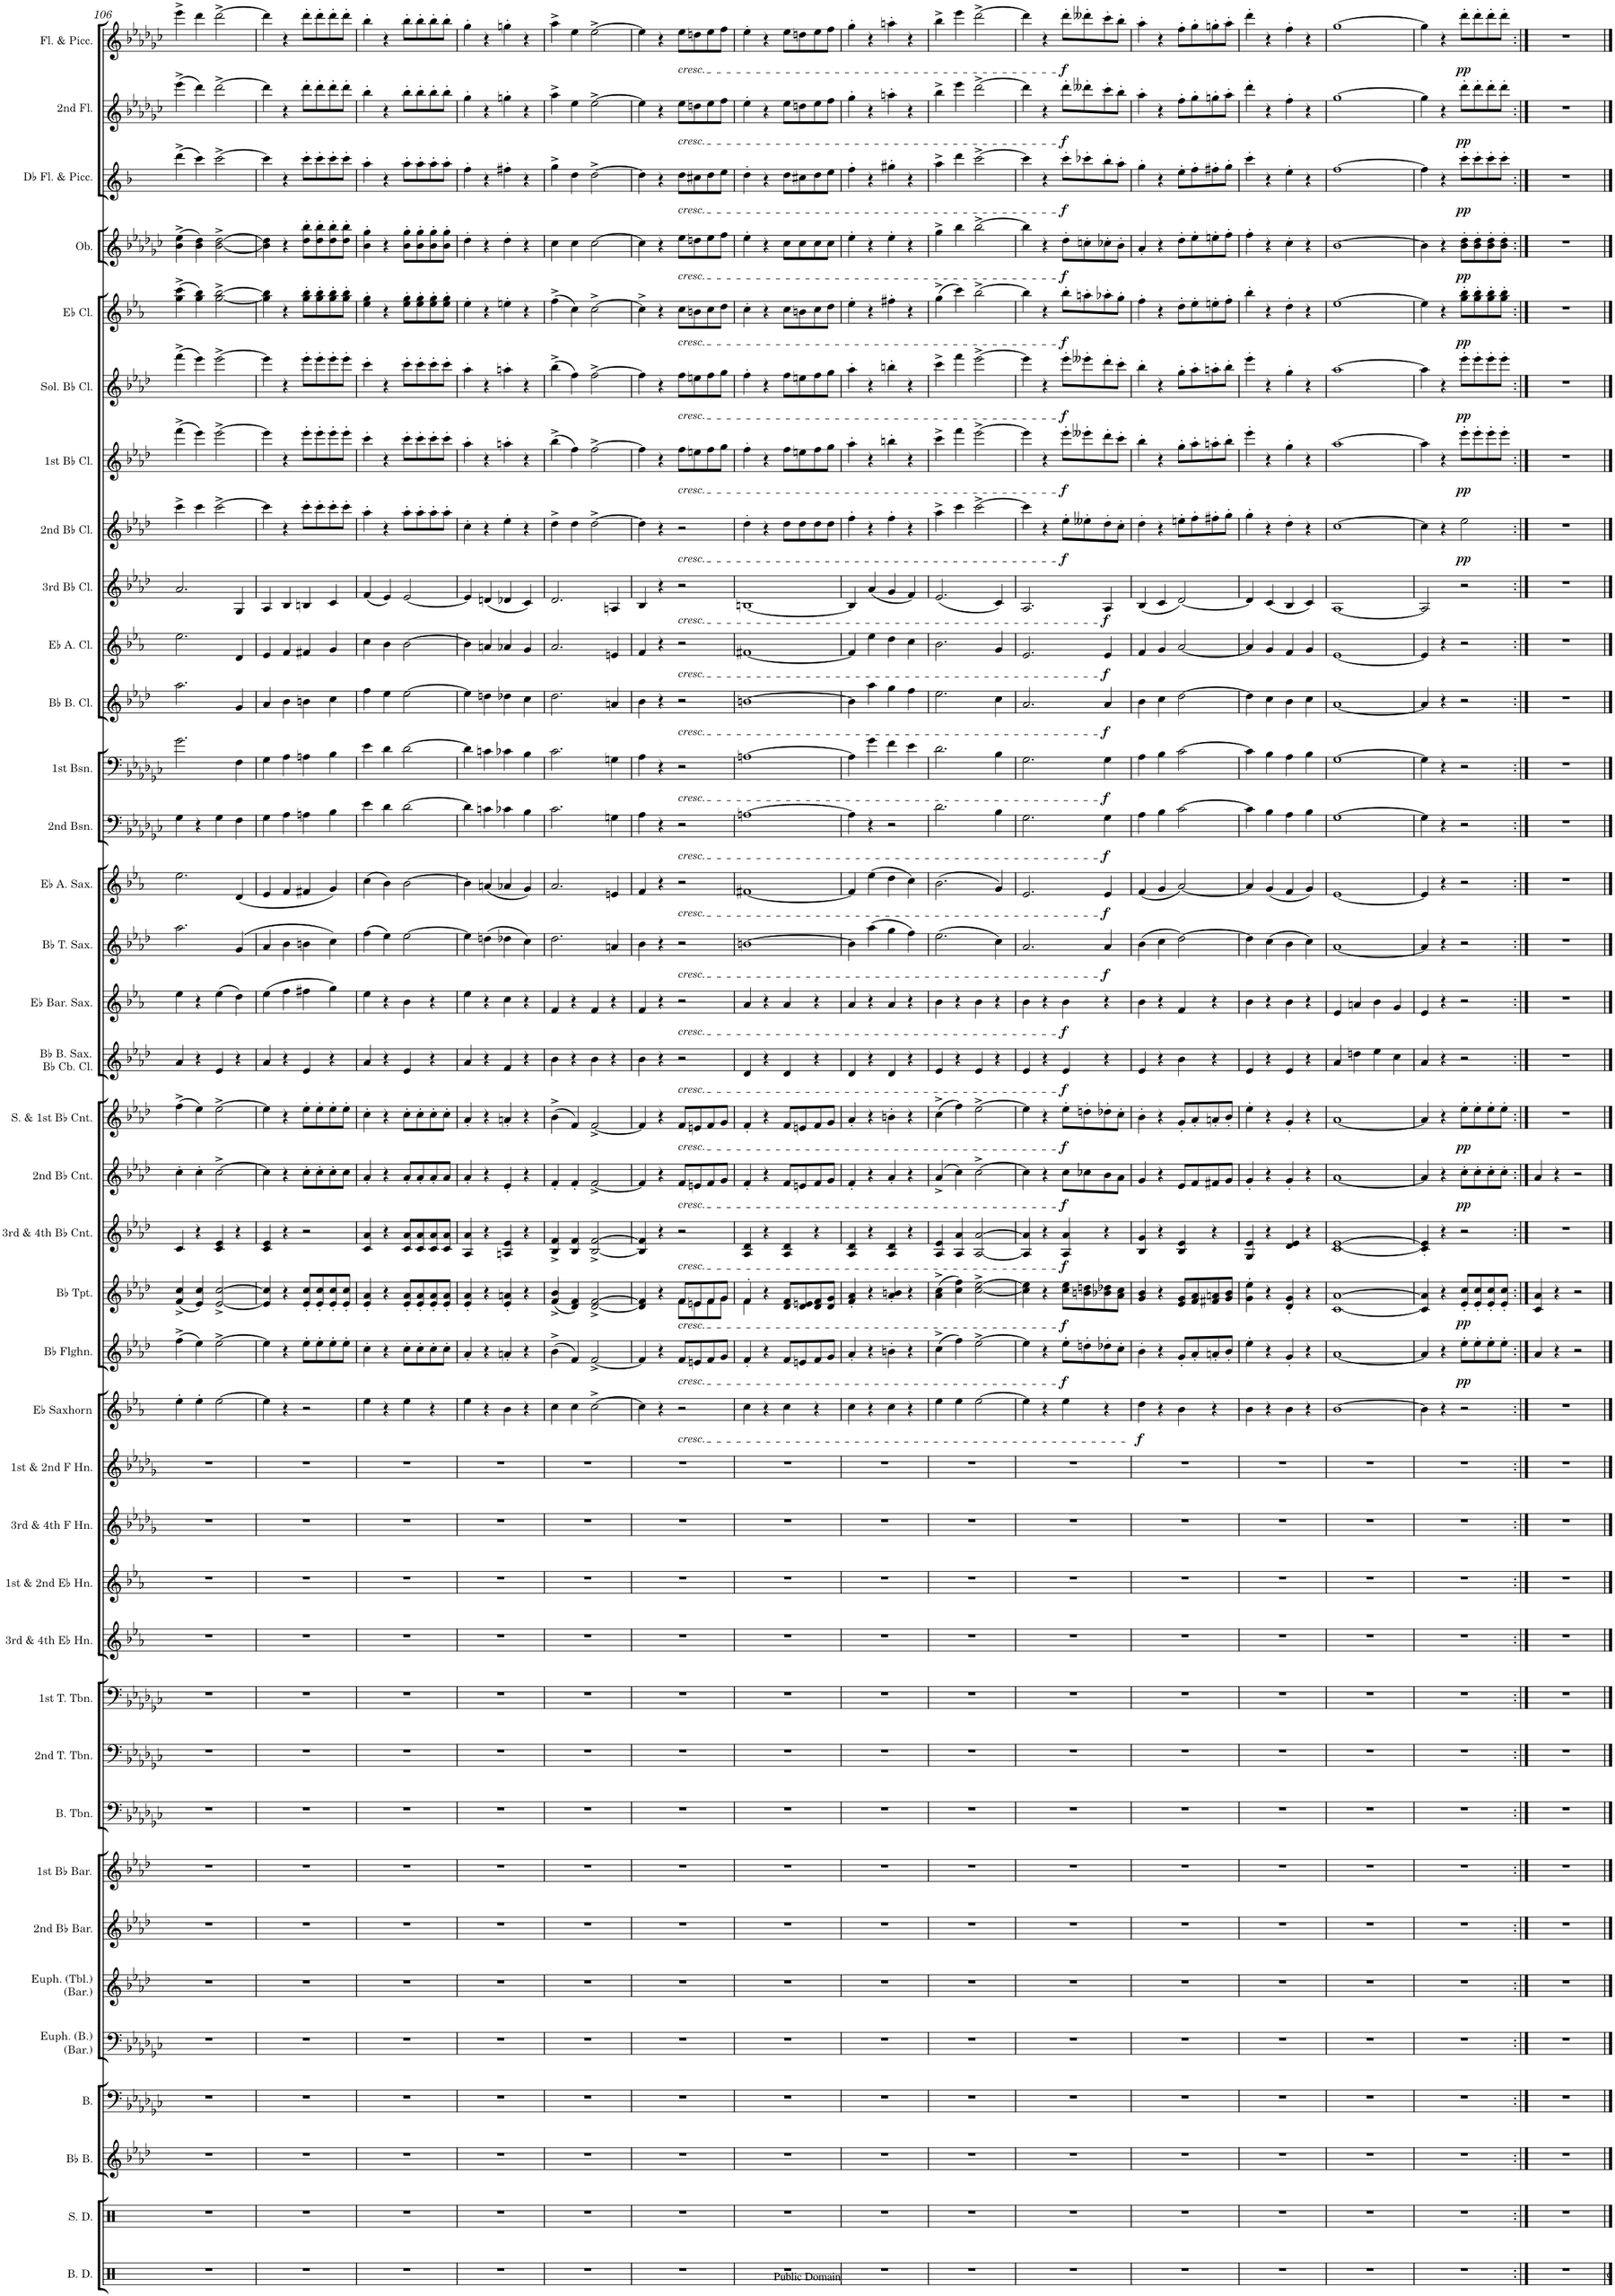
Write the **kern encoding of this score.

**kern	**kern	**kern	**kern	**kern	**kern	**kern	**kern	**kern	**kern	**kern	**kern	**kern	**kern	**kern	**kern	**dynam	**kern	**dynam	**kern	**dynam	**kern	**dynam	**kern	**dynam	**kern	**dynam	**kern	**dynam	**kern	**dynam	**kern	**dynam	**kern	**dynam	**kern	**dynam	**kern	**dynam	**kern	**dynam	**kern	**dynam	**kern	**dynam	**kern	**dynam	**kern	**dynam	**kern	**dynam	**kern	**dynam	**kern	**dynam	**kern	**dynam	**kern	**dynam	**kern	**dynam
*part38	*part37	*part36	*part35	*part34	*part33	*part32	*part31	*part30	*part29	*part28	*part27	*part26	*part25	*part24	*part23	*part23	*part22	*part22	*part21	*part21	*part20	*part20	*part19	*part19	*part18	*part18	*part17	*part17	*part16	*part16	*part15	*part15	*part14	*part14	*part13	*part13	*part12	*part12	*part11	*part11	*part10	*part10	*part9	*part9	*part8	*part8	*part7	*part7	*part6	*part6	*part5	*part5	*part4	*part4	*part3	*part3	*part2	*part2	*part1	*part1
*staff38	*staff37	*staff36	*staff35	*staff34	*staff33	*staff32	*staff31	*staff30	*staff29	*staff28	*staff27	*staff26	*staff25	*staff24	*staff23	*staff23	*staff22	*staff22	*staff21	*staff21	*staff20	*staff20	*staff19	*staff19	*staff18	*staff18	*staff17	*staff17	*staff16	*staff16	*staff15	*staff15	*staff14	*staff14	*staff13	*staff13	*staff12	*staff12	*staff11	*staff11	*staff10	*staff10	*staff9	*staff9	*staff8	*staff8	*staff7	*staff7	*staff6	*staff6	*staff5	*staff5	*staff4	*staff4	*staff3	*staff3	*staff2	*staff2	*staff1	*staff1
*I"BASS DRUM	*I"SIDE DRUM	*I"Bb BASS (TREBLE CLEF)	*I"BASSES	*I"EUPHONIUM (BASS CLEF) (BARITONE)	*I"EUPHONIUM (TREBLE CLEF) (BARITONE)	*I"2nd Bb BARITONE	*I"1st Bb BARITONE	*I"BASS TROMBONE	*I"2nd TENOR TROMBONE	*I"1st TENOR TROMBONE	*I"3rd &amp; 4th HORNS in Eb	*I"1st &amp; 2nd HORNS in Eb	*I"3rd &amp; 4th HORNS in F	*I"1st &amp; 2nd HORNS in F	*I"SOLO Eb SAXHORN	*	*I"Bb FLUGEL HORN	*	*I"Bb TRUMPETS	*	*I"3rd &amp; 4th Bb CORNETS	*	*I"2nd Bb CORNET	*	*I"SOLO &amp; 1st Bb CORNET	*	*I"Bb BASS SAXOPHONE  Bb CONTRA BASS CLARINET	*	*I"Eb BARITONE SAXOPHONE	*	*I"Bb TENOR SAXOPHONE	*	*I"Eb ALTO SAXOPHONE	*	*I"2nd BASSOON	*	*I"1st BASSOON	*	*I"Bb BASS CLARINET	*	*I"Eb ALTO CLARINET	*	*I"3rd Bb CLARINET	*	*I"2nd Bb CLARINET	*	*I"1st Bb CLARINET	*	*I"SOLO Bb CLARINET	*	*I"Eb CLARINETS	*	*I"OBOES	*	*I"Db FLUTE &amp; PICCOLO	*	*I"2nd CONCERT FLUTE	*	*I"CONCERT FLUTE &amp; PICCOLO	*
*I'B. D.	*I'S. D.	*I'Bb B.	*I'B.	*I'Euph. (B.) (Bar.)	*I'Euph. (Tbl.) (Bar.)	*I'2nd Bb Bar.	*I'1st Bb Bar.	*I'B. Tbn.	*I'2nd T. Tbn.	*I'1st T. Tbn.	*	*	*	*	*I'Eb Saxhorn	*	*I'Bb Flghn.	*	*I'Bb Tpt.	*	*I'3rd &amp; 4th Bb Cnt.	*	*I'2nd Bb Cnt.	*	*I'S. &amp; 1st Bb Cnt.	*	*I'Bb B. Sax.  Bb Cb. Cl.	*	*I'Eb Bar. Sax.	*	*I'Bb T. Sax.	*	*I'Eb A. Sax.	*	*I'2nd Bsn.	*	*I'1st Bsn.	*	*I'Bb B. Cl.	*	*I'Eb A. Cl.	*	*I'3rd Bb Cl.	*	*I'2nd Bb Cl.	*	*I'1st Bb Cl.	*	*I'Sol. Bb Cl.	*	*I'Eb Cl.	*	*I'Ob.	*	*I'Db Fl. &amp; Picc.	*	*I'2nd Fl.	*	*I'Fl. &amp; Picc.	*
!!LO:PB:g=z
*clefX	*clefX	*clefG2	*clefF4	*clefF4	*clefG2	*clefG2	*clefG2	*clefF4	*clefF4	*clefF4	*clefG2	*clefG2	*clefG2	*clefG2	*clefG2	*	*clefG2	*	*clefG2	*	*clefG2	*	*clefG2	*	*clefG2	*	*clefG2	*	*clefG2	*	*clefG2	*	*clefG2	*	*clefF4	*	*clefF4	*	*clefG2	*	*clefG2	*	*clefG2	*	*clefG2	*	*clefG2	*	*clefG2	*	*clefG2	*	*clefG2	*	*clefG2	*	*clefG2	*	*clefG2	*
*	*	*Trd15c26	*	*	*Trd8c14	*Trd8c14	*Trd8c14	*	*	*	*Trd5c9	*Trd5c9	*Trd4c7	*Trd4c7	*Trd5c9	*	*Trd1c2	*	*Trd1c2	*	*Trd1c2	*	*Trd1c2	*	*Trd1c2	*	*Trd15c26	*	*Trd12c21	*	*Trd8c14	*	*Trd5c9	*	*	*	*	*	*Trd8c14	*	*Trd5c9	*	*Trd1c2	*	*Trd1c2	*	*Trd1c2	*	*Trd1c2	*	*Trd-2c-3	*	*	*	*Trd0c-1	*	*	*	*Trd-7c-12	*
*k[]	*k[]	*k[b-e-a-d-]	*k[b-e-a-d-g-c-]	*k[b-e-a-d-g-c-]	*k[b-e-a-d-]	*k[b-e-a-d-]	*k[b-e-a-d-]	*k[b-e-a-d-g-c-]	*k[b-e-a-d-g-c-]	*k[b-e-a-d-g-c-]	*k[b-e-a-]	*k[b-e-a-]	*k[b-e-a-d-g-]	*k[b-e-a-d-g-]	*k[b-e-a-]	*	*k[b-e-a-d-]	*	*k[b-e-a-d-]	*	*k[b-e-a-d-]	*	*k[b-e-a-d-]	*	*k[b-e-a-d-]	*	*k[b-e-a-d-]	*	*k[b-e-a-]	*	*k[b-e-a-d-]	*	*k[b-e-a-]	*	*k[b-e-a-d-g-c-]	*	*k[b-e-a-d-g-c-]	*	*k[b-e-a-d-]	*	*k[b-e-a-]	*	*k[b-e-a-d-]	*	*k[b-e-a-d-]	*	*k[b-e-a-d-]	*	*k[b-e-a-d-]	*	*k[b-e-a-]	*	*k[b-e-a-d-g-c-]	*	*k[b-]	*	*k[b-e-a-d-g-c-]	*	*k[b-e-a-d-g-c-]	*
*M2/2	*M2/2	*M2/2	*M2/2	*M2/2	*M2/2	*M2/2	*M2/2	*M2/2	*M2/2	*M2/2	*M2/2	*M2/2	*M2/2	*M2/2	*M2/2	*	*M2/2	*	*M2/2	*	*M2/2	*	*M2/2	*	*M2/2	*	*M2/2	*	*M2/2	*	*M2/2	*	*M2/2	*	*M2/2	*	*M2/2	*	*M2/2	*	*M2/2	*	*M2/2	*	*M2/2	*	*M2/2	*	*M2/2	*	*M2/2	*	*M2/2	*	*M2/2	*	*M2/2	*	*M2/2	*
*met(c|)	*met(c|)	*met(c|)	*met(c|)	*met(c|)	*met(c|)	*met(c|)	*met(c|)	*met(c|)	*met(c|)	*met(c|)	*met(c|)	*met(c|)	*met(c|)	*met(c|)	*met(c|)	*	*met(c|)	*	*met(c|)	*	*met(c|)	*	*met(c|)	*	*met(c|)	*	*met(c|)	*	*met(c|)	*	*met(c|)	*	*met(c|)	*	*met(c|)	*	*met(c|)	*	*met(c|)	*	*met(c|)	*	*met(c|)	*	*met(c|)	*	*met(c|)	*	*met(c|)	*	*met(c|)	*	*met(c|)	*	*met(c|)	*	*met(c|)	*	*met(c|)	*
=106	=106	=106	=106	=106	=106	=106	=106	=106	=106	=106	=106	=106	=106	=106	=106	=106	=106	=106	=106	=106	=106	=106	=106	=106	=106	=106	=106	=106	=106	=106	=106	=106	=106	=106	=106	=106	=106	=106	=106	=106	=106	=106	=106	=106	=106	=106	=106	=106	=106	=106	=106	=106	=106	=106	=106	=106	=106	=106	=106	=106
1r	1r	1r	1r	1r	1r	1r	1r	1r	1r	1r	1r	1r	1r	1r	4ee-'\	.	(4ff^\	.	(4f/^ 4cc/^	.	4c/	.	4cc'\	.	(4ff^\	.	4a-/	.	4ee-\	.	2.aa-\	.	2.ee-\	.	4G-\	.	2.g-\	.	2.aa-\	.	2.ee-\	.	2.a-/	.	4ccc^\	.	(4fff^\	.	(4fff^\	.	(4gg\^ 4ccc\^	.	(4b-\^ 4ee-\^	.	(4ddd^\	.	(4eee-^\	.	4eee-^\	.
.	.	.	.	.	.	.	.	.	.	.	.	.	.	.	4ee-'\	.	4ee-\)	.	4e-/ 4cc/)	.	4r	.	4cc'\	.	4ee-\)	.	4r	.	4r	.	.	.	.	.	4r	.	.	.	.	.	.	.	.	.	4ccc\	.	4eee-\)	.	4eee-\)	.	4gg\ 4bb-\)	.	4b-\ 4dd-\)	.	4ccc\)	.	4ddd-\)	.	4ddd-\	.
.	.	.	.	.	.	.	.	.	.	.	.	.	.	.	[2ee-\	.	[2ee-^\	.	[2e-/^ [2cc/^	.	4c/ 4e-/	.	[2cc^\	.	[2ee-^\	.	4e-/	.	(4ee-\	.	.	.	.	.	4G-\	.	.	.	.	.	.	.	.	.	[2ccc^\	.	[2eee-^\	.	[2eee-^\	.	[2gg\^ [2bb-\^	.	[2b-\^ [2dd-\^	.	[2ccc^\	.	[2ddd-^\	.	[2ddd-^\	.
.	.	.	.	.	.	.	.	.	.	.	.	.	.	.	.	.	.	.	.	.	4r	.	.	.	.	.	4r	.	4dd\)	.	(4g/	.	(4d/	.	4F\	.	4F\	.	4g/	.	4d/	.	4G/	.	.	.	.	.	.	.	.	.	.	.	.	.	.	.	.	.
=107	=107	=107	=107	=107	=107	=107	=107	=107	=107	=107	=107	=107	=107	=107	=107	=107	=107	=107	=107	=107	=107	=107	=107	=107	=107	=107	=107	=107	=107	=107	=107	=107	=107	=107	=107	=107	=107	=107	=107	=107	=107	=107	=107	=107	=107	=107	=107	=107	=107	=107	=107	=107	=107	=107	=107	=107	=107	=107	=107	=107
1r	1r	1r	1r	1r	1r	1r	1r	1r	1r	1r	1r	1r	1r	1r	4ee-\]	.	4ee-\]	.	4e-/] 4cc/]	.	4c/ 4e-/	.	4cc\]	.	4ee-\]	.	4a-/	.	(4ee-\	.	4a-/	.	4e-/	.	4G-\	.	4G-\	.	4a-/	.	4e-/	.	4A-/	.	4ccc\]	.	4eee-\]	.	4eee-\]	.	4gg\] 4bb-\]	.	4b-\] 4dd-\]	.	4ccc\]	.	4ddd-\]	.	4ddd-\]	.
.	.	.	.	.	.	.	.	.	.	.	.	.	.	.	4r	.	4r	.	4r	.	4r	.	4r	.	4r	.	4r	.	4ff\	.	4b-\	.	4f/	.	4A-\	.	4A-\	.	4b-\	.	4f/	.	4B-/	.	4r	.	4r	.	4r	.	4r	.	4r	.	4r	.	4r	.	4r	.
.	.	.	.	.	.	.	.	.	.	.	.	.	.	.	2r	.	8ee-'\L	.	8e-/' 8cc/'L	.	2r	.	8cc'\L	.	8ee-'\L	.	4e-/	.	4ff#X\	.	4bn\	.	4f#X/	.	4An\	.	4An\	.	4bn\	.	4f#X/	.	4Bn/	.	8ccc'\L	.	8eee-'\L	.	8eee-'\L	.	8gg\' 8bb-\'L	.	8dd-\' 8bb-\'L	.	8ccc'\L	.	8ddd-'\L	.	8ddd-'\L	.
.	.	.	.	.	.	.	.	.	.	.	.	.	.	.	.	.	8ee-'\	.	8e-/' 8cc/'	.	.	.	8cc'\	.	8ee-'\	.	.	.	.	.	.	.	.	.	.	.	.	.	.	.	.	.	.	.	8ccc'\	.	8eee-'\	.	8eee-'\	.	8gg\' 8bb-\'	.	8dd-\' 8bb-\'	.	8ccc'\	.	8ddd-'\	.	8ddd-'\	.
.	.	.	.	.	.	.	.	.	.	.	.	.	.	.	.	.	8ee-'\	.	8e-/' 8cc/'	.	.	.	8cc'\	.	8ee-'\	.	4r	.	4gg\)	.	4cc\)	.	4g/)	.	4B-\	.	4B-\	.	4cc\	.	4g/	.	4c/	.	8ccc'\	.	8eee-'\	.	8eee-'\	.	8gg\' 8bb-\'	.	8dd-\' 8bb-\'	.	8ccc'\	.	8ddd-'\	.	8ddd-'\	.
.	.	.	.	.	.	.	.	.	.	.	.	.	.	.	.	.	8ee-'\J	.	8e-/' 8cc/'J	.	.	.	8cc\J	.	8ee-'\J	.	.	.	.	.	.	.	.	.	.	.	.	.	.	.	.	.	.	.	8ccc'\J	.	8eee-'\J	.	8eee-'\J	.	8gg\' 8bb-\'J	.	8dd-\' 8bb-\'J	.	8ccc'\J	.	8ddd-'\J	.	8ddd-'\J	.
=108	=108	=108	=108	=108	=108	=108	=108	=108	=108	=108	=108	=108	=108	=108	=108	=108	=108	=108	=108	=108	=108	=108	=108	=108	=108	=108	=108	=108	=108	=108	=108	=108	=108	=108	=108	=108	=108	=108	=108	=108	=108	=108	=108	=108	=108	=108	=108	=108	=108	=108	=108	=108	=108	=108	=108	=108	=108	=108	=108	=108
1r	1r	1r	1r	1r	1r	1r	1r	1r	1r	1r	1r	1r	1r	1r	4ee-\	.	4cc'\	.	4e-/' 4a-/'	.	4c/ 4a-/	.	4a-'/	.	4cc'\	.	4a-/	.	4ee-\	.	(4ff\	.	(4cc\	.	4e-\	.	4e-\	.	4ff\	.	4cc\	.	(4f/	.	4aa-'\	.	4ccc'\	.	4ccc'\	.	4ee-\' 4gg\'	.	4b-\' 4gg-\'	.	4aa'\	.	4bb-'\	.	4bb-'\	.
.	.	.	.	.	.	.	.	.	.	.	.	.	.	.	4r	.	4r	.	4r	.	4r	.	4r	.	4r	.	4r	.	4r	.	4ee-\)	.	4b-\)	.	4d-\	.	4d-\	.	4ee-\	.	4b-\	.	4e-/)	.	4r	.	4r	.	4r	.	4r	.	4r	.	4r	.	4r	.	4r	.
.	.	.	.	.	.	.	.	.	.	.	.	.	.	.	4ee-\	.	8cc'\L	.	8e-/' 8a-/'L	.	8c/ 8a-/L	.	8a-'/L	.	8cc'\L	.	4e-/	.	4b-\	.	[2ee-\	.	[2b-\	.	[2d-\	.	[2d-\	.	[2ee-\	.	[2b-\	.	[2e-/	.	8aa-'\L	.	8ccc'\L	.	8ccc'\L	.	8ee-\' 8gg\'L	.	8b-\' 8gg-\'L	.	8aa'\L	.	8bb-'\L	.	8bb-'\L	.
.	.	.	.	.	.	.	.	.	.	.	.	.	.	.	.	.	8cc'\	.	8e-/' 8a-/'	.	8c/ 8a-/	.	8a-'/	.	8cc'\	.	.	.	.	.	.	.	.	.	.	.	.	.	.	.	.	.	.	.	8aa-'\	.	8ccc'\	.	8ccc'\	.	8ee-\' 8gg\'	.	8b-\' 8gg-\'	.	8aa'\	.	8bb-'\	.	8bb-'\	.
.	.	.	.	.	.	.	.	.	.	.	.	.	.	.	4r	.	8cc'\	.	8e-/' 8a-/'	.	8c/ 8a-/	.	8a-'/	.	8cc'\	.	4r	.	4r	.	.	.	.	.	.	.	.	.	.	.	.	.	.	.	8aa-'\	.	8ccc'\	.	8ccc'\	.	8ee-\' 8gg\'	.	8b-\' 8gg-\'	.	8aa'\	.	8bb-'\	.	8bb-'\	.
.	.	.	.	.	.	.	.	.	.	.	.	.	.	.	.	.	8cc'\J	.	8e-/' 8a-/'J	.	8c/ 8a-/J	.	8a-/J	.	8cc'\J	.	.	.	.	.	.	.	.	.	.	.	.	.	.	.	.	.	.	.	8aa-'\J	.	8ccc'\J	.	8ccc'\J	.	8ee-\' 8gg\'J	.	8b-\' 8gg-\'J	.	8aa'\J	.	8bb-'\J	.	8bb-'\J	.
=109	=109	=109	=109	=109	=109	=109	=109	=109	=109	=109	=109	=109	=109	=109	=109	=109	=109	=109	=109	=109	=109	=109	=109	=109	=109	=109	=109	=109	=109	=109	=109	=109	=109	=109	=109	=109	=109	=109	=109	=109	=109	=109	=109	=109	=109	=109	=109	=109	=109	=109	=109	=109	=109	=109	=109	=109	=109	=109	=109	=109
1r	1r	1r	1r	1r	1r	1r	1r	1r	1r	1r	1r	1r	1r	1r	4ee-\	.	4a-'/	.	4e-/' 4a-/'	.	4A-/ 4a-/	.	4a-'/	.	4a-'/	.	4a-/	.	4ee-\	.	4ee-\]	.	4b-\]	.	4d-\]	.	4d-\]	.	4ee-\]	.	4b-\]	.	4e-/]	.	4cc'\	.	4aa-'\	.	4aa-'\	.	4ee-'\	.	4dd-'\	.	4ff'\	.	4gg-'\	.	4gg-'\	.
.	.	.	.	.	.	.	.	.	.	.	.	.	.	.	4r	.	4r	.	4r	.	4r	.	4r	.	4r	.	4r	.	4r	.	(4ddn\	.	(4an/	.	4cn\	.	4cn\	.	4ddn\	.	4an/	.	(4dn/	.	4r	.	4r	.	4r	.	4r	.	4r	.	4r	.	4r	.	4r	.
.	.	.	.	.	.	.	.	.	.	.	.	.	.	.	4b-\	.	4an'/	.	4e-/' 4an/'	.	4An/ 4e-/	.	4e-'/	.	4an'/	.	4f/	.	4cc\	.	4dd-X\	.	4a-X/	.	4c-X\	.	4c-X\	.	4dd-X\	.	4a-X/	.	4d-X/	.	4ee-'\	.	4aan'\	.	4aan'\	.	4een'\	.	4dd-'\	.	4ff#X'\	.	4ggn'\	.	4ggn'\	.
.	.	.	.	.	.	.	.	.	.	.	.	.	.	.	4r	.	4r	.	4r	.	4r	.	4r	.	4r	.	4r	.	4r	.	4cc\)	.	4g/)	.	4B-\	.	4B-\	.	4cc\	.	4g/	.	4c/)	.	4r	.	4r	.	4r	.	4r	.	4r	.	4r	.	4r	.	4r	.
=110	=110	=110	=110	=110	=110	=110	=110	=110	=110	=110	=110	=110	=110	=110	=110	=110	=110	=110	=110	=110	=110	=110	=110	=110	=110	=110	=110	=110	=110	=110	=110	=110	=110	=110	=110	=110	=110	=110	=110	=110	=110	=110	=110	=110	=110	=110	=110	=110	=110	=110	=110	=110	=110	=110	=110	=110	=110	=110	=110	=110
1r	1r	1r	1r	1r	1r	1r	1r	1r	1r	1r	1r	1r	1r	1r	4cc\	.	(4b-^\	.	(4f/^ 4b-/^	.	4B-/^ 4f/^	.	4f'/	.	(4b-^\	.	4b-\	.	4f/	.	2.dd-\	.	2.a-/	.	2.c-\	.	2.c-\	.	2.dd-\	.	2.a-/	.	2.d-/	.	4dd-^\	.	(4bb-^\	.	(4bb-^\	.	(4ff^\	.	4cc-\	.	4gg^\	.	4aa-^\	.	4aa-^\	.
.	.	.	.	.	.	.	.	.	.	.	.	.	.	.	4cc\	.	4f/)	.	4d-/ 4f/)	.	4B-/ 4f/	.	4f'/	.	4f/)	.	4r	.	4r	.	.	.	.	.	.	.	.	.	.	.	.	.	.	.	4dd-\	.	4ff\)	.	4ff\)	.	4cc\)	.	4cc-\	.	4dd\	.	4ee-\	.	4ee-\	.
.	.	.	.	.	.	.	.	.	.	.	.	.	.	.	[2cc^\	.	[2f^/	.	[2d-/^ [2f/^	.	[2B-/^ [2f/^	.	[2f^/	.	[2f^/	.	4b-\	.	4f/	.	.	.	.	.	.	.	.	.	.	.	.	.	.	.	[2dd-^\	.	[2ff^\	.	[2ff^\	.	[2cc^\	.	[2cc-\	.	[2dd^\	.	[2ee-^\	.	[2ee-^\	.
.	.	.	.	.	.	.	.	.	.	.	.	.	.	.	.	.	.	.	.	.	.	.	.	.	.	.	4r	.	4r	.	4an/	.	4en/	.	4Gn\	.	4Gn\	.	4an/	.	4en/	.	4An/	.	.	.	.	.	.	.	.	.	.	.	.	.	.	.	.	.
=111	=111	=111	=111	=111	=111	=111	=111	=111	=111	=111	=111	=111	=111	=111	=111	=111	=111	=111	=111	=111	=111	=111	=111	=111	=111	=111	=111	=111	=111	=111	=111	=111	=111	=111	=111	=111	=111	=111	=111	=111	=111	=111	=111	=111	=111	=111	=111	=111	=111	=111	=111	=111	=111	=111	=111	=111	=111	=111	=111	=111
*	*	*	*	*	*	*	*	*	*	*	*	*	*	*	*	*	*	*	*^	*	*	*	*	*	*	*	*	*	*	*	*	*	*	*	*	*	*	*	*	*	*	*	*	*	*	*	*	*	*	*	*	*	*	*	*	*	*	*	*	*
1r	1r	1r	1r	1r	1r	1r	1r	1r	1r	1r	1r	1r	1r	1r	4cc\]	.	4f/]	.	4d-/] 4f/]	2ryy	.	4B-/] 4f/]	.	4f/]	.	4f/]	.	4b-\	.	4f/	.	4b-\	.	4f/	.	4A-\	.	4A-\	.	4b-\	.	4f/	.	4B-/	.	4dd-\]	.	4ff\]	.	4ff\]	.	4cc^\]	.	4cc-\]	.	4dd\]	.	4ee-\]	.	4ee-\]	.
.	.	.	.	.	.	.	.	.	.	.	.	.	.	.	4r	.	4r	.	4r	.	.	4r	.	4r	.	4r	.	4r	.	4r	.	4r	.	4r	.	4r	.	4r	.	4r	.	4r	.	4r	.	4r	.	4r	.	4r	.	4r	.	4r	.	4r	.	4r	.	4r	.
!	!	!	!	!	!	!	!	!	!	!	!	!	!	!	!	!	!	!	!	!	!	!	!	!	!	!	!	!	!	!	!	!	!	!	!	!	!	!	!	!	!	!	!	!	!	!	!	!	!	!	!	!	!	!	!	!	!	!	!	!LO:TX:b:i:t=cresc.	!
!	!	!	!	!	!	!	!	!	!	!	!	!	!	!	!	!	!	!	!	!	!	!	!	!	!	!	!	!	!	!	!	!	!	!	!	!	!	!	!	!	!	!	!	!	!	!	!	!	!	!	!	!	!	!	!	!	!	!LO:TX:b:i:t=cresc.	!	!	!
!	!	!	!	!	!	!	!	!	!	!	!	!	!	!	!	!	!	!	!	!	!	!	!	!	!	!	!	!	!	!	!	!	!	!	!	!	!	!	!	!	!	!	!	!	!	!	!	!	!	!	!	!	!	!	!	!LO:TX:b:i:t=cresc.	!	!	!	!	!
!	!	!	!	!	!	!	!	!	!	!	!	!	!	!	!	!	!	!	!	!	!	!	!	!	!	!	!	!	!	!	!	!	!	!	!	!	!	!	!	!	!	!	!	!	!	!	!	!	!	!	!	!	!	!LO:TX:b:i:t=cresc.	!	!	!	!	!	!	!
!	!	!	!	!	!	!	!	!	!	!	!	!	!	!	!	!	!	!	!	!	!	!	!	!	!	!	!	!	!	!	!	!	!	!	!	!	!	!	!	!	!	!	!	!	!	!	!	!	!	!	!	!LO:TX:b:i:t=cresc.	!	!	!	!	!	!	!	!	!
!	!	!	!	!	!	!	!	!	!	!	!	!	!	!	!	!	!	!	!	!	!	!	!	!	!	!	!	!	!	!	!	!	!	!	!	!	!	!	!	!	!	!	!	!	!	!	!	!	!	!LO:TX:b:i:t=cresc.	!	!	!	!	!	!	!	!	!	!	!
!	!	!	!	!	!	!	!	!	!	!	!	!	!	!	!	!	!	!	!	!	!	!	!	!	!	!	!	!	!	!	!	!	!	!	!	!	!	!	!	!	!	!	!	!	!	!	!	!LO:TX:b:i:t=cresc.	!	!	!	!	!	!	!	!	!	!	!	!	!
!	!	!	!	!	!	!	!	!	!	!	!	!	!	!	!	!	!	!	!	!	!	!	!	!	!	!	!	!	!	!	!	!	!	!	!	!	!	!	!	!	!	!	!	!	!	!LO:TX:b:i:t=cresc.	!	!	!	!	!	!	!	!	!	!	!	!	!	!	!
!	!	!	!	!	!	!	!	!	!	!	!	!	!	!	!	!	!	!	!	!	!	!	!	!	!	!	!	!	!	!	!	!	!	!	!	!	!	!	!	!	!	!	!	!LO:TX:b:i:t=cresc.	!	!	!	!	!	!	!	!	!	!	!	!	!	!	!	!	!
!	!	!	!	!	!	!	!	!	!	!	!	!	!	!	!	!	!	!	!	!	!	!	!	!	!	!	!	!	!	!	!	!	!	!	!	!	!	!	!	!	!	!LO:TX:b:i:t=cresc.	!	!	!	!	!	!	!	!	!	!	!	!	!	!	!	!	!	!	!
!	!	!	!	!	!	!	!	!	!	!	!	!	!	!	!	!	!	!	!	!	!	!	!	!	!	!	!	!	!	!	!	!	!	!	!	!	!	!	!	!LO:TX:b:i:t=cresc.	!	!	!	!	!	!	!	!	!	!	!	!	!	!	!	!	!	!	!	!	!
!	!	!	!	!	!	!	!	!	!	!	!	!	!	!	!	!	!	!	!	!	!	!	!	!	!	!	!	!	!	!	!	!	!	!	!	!	!	!LO:TX:b:i:t=cresc.	!	!	!	!	!	!	!	!	!	!	!	!	!	!	!	!	!	!	!	!	!	!	!
!	!	!	!	!	!	!	!	!	!	!	!	!	!	!	!	!	!	!	!	!	!	!	!	!	!	!	!	!	!	!	!	!	!	!	!	!LO:TX:b:i:t=cresc.	!	!	!	!	!	!	!	!	!	!	!	!	!	!	!	!	!	!	!	!	!	!	!	!	!
!	!	!	!	!	!	!	!	!	!	!	!	!	!	!	!	!	!	!	!	!	!	!	!	!	!	!	!	!	!	!	!	!	!	!LO:TX:b:i:t=cresc.	!	!	!	!	!	!	!	!	!	!	!	!	!	!	!	!	!	!	!	!	!	!	!	!	!	!	!
!	!	!	!	!	!	!	!	!	!	!	!	!	!	!	!	!	!	!	!	!	!	!	!	!	!	!	!	!	!	!	!	!LO:TX:b:i:t=cresc.	!	!	!	!	!	!	!	!	!	!	!	!	!	!	!	!	!	!	!	!	!	!	!	!	!	!	!	!	!
!	!	!	!	!	!	!	!	!	!	!	!	!	!	!	!	!	!	!	!	!	!	!	!	!	!	!	!	!	!	!LO:TX:b:i:t=cresc.	!	!	!	!	!	!	!	!	!	!	!	!	!	!	!	!	!	!	!	!	!	!	!	!	!	!	!	!	!	!	!
!	!	!	!	!	!	!	!	!	!	!	!	!	!	!	!	!	!	!	!	!	!	!	!	!	!	!	!	!LO:TX:b:i:t=cresc.	!	!	!	!	!	!	!	!	!	!	!	!	!	!	!	!	!	!	!	!	!	!	!	!	!	!	!	!	!	!	!	!	!
!	!	!	!	!	!	!	!	!	!	!	!	!	!	!	!	!	!	!	!	!	!	!	!	!	!	!LO:TX:b:i:t=cresc.	!	!	!	!	!	!	!	!	!	!	!	!	!	!	!	!	!	!	!	!	!	!	!	!	!	!	!	!	!	!	!	!	!	!	!
!	!	!	!	!	!	!	!	!	!	!	!	!	!	!	!	!	!	!	!	!	!	!	!	!LO:TX:b:i:t=cresc.	!	!	!	!	!	!	!	!	!	!	!	!	!	!	!	!	!	!	!	!	!	!	!	!	!	!	!	!	!	!	!	!	!	!	!	!	!
!	!	!	!	!	!	!	!	!	!	!	!	!	!	!	!	!	!	!	!	!	!	!LO:TX:b:i:t=cresc.	!	!	!	!	!	!	!	!	!	!	!	!	!	!	!	!	!	!	!	!	!	!	!	!	!	!	!	!	!	!	!	!	!	!	!	!	!	!	!
!	!	!	!	!	!	!	!	!	!	!	!	!	!	!	!	!	!	!	!LO:TX:b:i:t=cresc.	!	!	!	!	!	!	!	!	!	!	!	!	!	!	!	!	!	!	!	!	!	!	!	!	!	!	!	!	!	!	!	!	!	!	!	!	!	!	!	!	!	!
!	!	!	!	!	!	!	!	!	!	!	!	!	!	!	!	!	!LO:TX:b:i:t=cresc.	!	!	!	!	!	!	!	!	!	!	!	!	!	!	!	!	!	!	!	!	!	!	!	!	!	!	!	!	!	!	!	!	!	!	!	!	!	!	!	!	!	!	!	!
!	!	!	!	!	!	!	!	!	!	!	!	!	!	!	!LO:TX:b:i:t=cresc.	!	!	!	!	!	!	!	!	!	!	!	!	!	!	!	!	!	!	!	!	!	!	!	!	!	!	!	!	!	!	!	!	!	!	!	!	!	!	!	!	!	!	!	!	!	!
.	.	.	.	.	.	.	.	.	.	.	.	.	.	.	2r	.	8f/L	.	8f/L	8f\L	.	2r	.	8f/L	.	8f/L	.	2r	.	2r	.	2r	.	2r	.	2r	.	2r	.	2r	.	2r	.	2r	.	2r	.	8ff\L	.	8ff\L	.	8cc\L	.	8ee-\L	.	8dd\L	.	8ee-\L	.	8ee-\L	.
.	.	.	.	.	.	.	.	.	.	.	.	.	.	.	.	.	8en/	.	8en/	8e\	.	.	.	8en/	.	8en/	.	.	.	.	.	.	.	.	.	.	.	.	.	.	.	.	.	.	.	.	.	8een\	.	8een\	.	8bn\	.	8ddn\	.	8cc#X\	.	8ddn\	.	8ddn\	.
.	.	.	.	.	.	.	.	.	.	.	.	.	.	.	.	.	8f/	.	8f/	8f\	.	.	.	8f/	.	8f/	.	.	.	.	.	.	.	.	.	.	.	.	.	.	.	.	.	.	.	.	.	8ff\	.	8ff\	.	8cc\	.	8ee-\	.	8dd\	.	8ee-\	.	8ee-\	.
.	.	.	.	.	.	.	.	.	.	.	.	.	.	.	.	.	8g/J	.	8g/J	8g\J	.	.	.	8g/J	.	8g/J	.	.	.	.	.	.	.	.	.	.	.	.	.	.	.	.	.	.	.	.	.	8gg\J	.	8gg\J	.	8dd\J	.	8ff\J	.	8ee\J	.	8ff\J	.	8ff\J	.
=112	=112	=112	=112	=112	=112	=112	=112	=112	=112	=112	=112	=112	=112	=112	=112	=112	=112	=112	=112	=112	=112	=112	=112	=112	=112	=112	=112	=112	=112	=112	=112	=112	=112	=112	=112	=112	=112	=112	=112	=112	=112	=112	=112	=112	=112	=112	=112	=112	=112	=112	=112	=112	=112	=112	=112	=112	=112	=112	=112	=112	=112
1r	1r	1r	1r	1r	1r	1r	1r	1r	1r	1r	1r	1r	1r	1r	4cc\	.	4f'/	.	4f'/	4f\	.	4A-/ 4d-/	.	4f'/	.	4f'/	.	4d-/	.	4a-/	.	[1bn	.	[1f#X	.	[1An	.	[1An	.	[1bn	.	[1f#X	.	[1Bn	.	4dd-'\	.	4ff'\	.	4ff'\	.	4cc'\	.	4ee-'\	.	4dd'\	.	4ee-'\	.	4ee-'\	.
.	.	.	.	.	.	.	.	.	.	.	.	.	.	.	4r	.	4r	.	4r	2.ryy	.	4r	.	4r	.	4r	.	4r	.	4r	.	.	.	.	.	.	.	.	.	.	.	.	.	.	.	4r	.	4r	.	4r	.	4r	.	4r	.	4r	.	4r	.	4r	.
.	.	.	.	.	.	.	.	.	.	.	.	.	.	.	4cc\	.	8f/L	.	8d-/ 8f/L	.	.	4A-/ 4d-/	.	8f/L	.	8f/L	.	4d-/	.	4a-/	.	.	.	.	.	.	.	.	.	.	.	.	.	.	.	8dd-\L	.	8ff\L	.	8ff\L	.	8cc\L	.	8cc-\L	.	8dd\L	.	8ee-\L	.	8ee-\L	.
.	.	.	.	.	.	.	.	.	.	.	.	.	.	.	.	.	8en/	.	8d-/ 8en/	.	.	.	.	8en/	.	8en/	.	.	.	.	.	.	.	.	.	.	.	.	.	.	.	.	.	.	.	8dd-\	.	8een\	.	8een\	.	8bn\	.	8cc-\	.	8cc#X\	.	8ddn\	.	8ddn\	.
.	.	.	.	.	.	.	.	.	.	.	.	.	.	.	4r	.	8f/	.	8d-/ 8f/	.	.	4r	.	8f/	.	8f/	.	4r	.	4r	.	.	.	.	.	.	.	.	.	.	.	.	.	.	.	8dd-\	.	8ff\	.	8ff\	.	8cc\	.	8cc-\	.	8dd\	.	8ee-\	.	8ee-\	.
.	.	.	.	.	.	.	.	.	.	.	.	.	.	.	.	.	8g/J	.	8d-/ 8g/J	.	.	.	.	8g/J	.	8g/J	.	.	.	.	.	.	.	.	.	.	.	.	.	.	.	.	.	.	.	8dd-\J	.	8gg\J	.	8gg\J	.	8dd\J	.	8cc-\J	.	8ee\J	.	8ff\J	.	8ff\J	.
*	*	*	*	*	*	*	*	*	*	*	*	*	*	*	*	*	*	*	*v	*v	*	*	*	*	*	*	*	*	*	*	*	*	*	*	*	*	*	*	*	*	*	*	*	*	*	*	*	*	*	*	*	*	*	*	*	*	*	*	*	*	*
=113	=113	=113	=113	=113	=113	=113	=113	=113	=113	=113	=113	=113	=113	=113	=113	=113	=113	=113	=113	=113	=113	=113	=113	=113	=113	=113	=113	=113	=113	=113	=113	=113	=113	=113	=113	=113	=113	=113	=113	=113	=113	=113	=113	=113	=113	=113	=113	=113	=113	=113	=113	=113	=113	=113	=113	=113	=113	=113	=113	=113
1r	1r	1r	1r	1r	1r	1r	1r	1r	1r	1r	1r	1r	1r	1r	4cc\	.	4a-'/	.	4f/' 4a-/'	.	4A-/ 4d-/	.	4f'/	.	4a-'/	.	4d-/	.	4a-/	.	4b\]	.	4f#/]	.	4A\]	.	4A\]	.	4b\]	.	4f#/]	.	4B/]	.	4ff'\	.	4aa-'\	.	4aa-'\	.	4ee-'\	.	4ee-'\	.	4ff'\	.	4gg-'\	.	4gg-'\	.
.	.	.	.	.	.	.	.	.	.	.	.	.	.	.	4r	.	4r	.	4r	.	4r	.	4r	.	4r	.	4r	.	4r	.	(4aa-\	.	(4ee-\	.	4r	.	4g-\	.	4aa-\	.	4ee-\	.	(4a-/	.	4r	.	4r	.	4r	.	4r	.	4r	.	4r	.	4r	.	4r	.
.	.	.	.	.	.	.	.	.	.	.	.	.	.	.	4cc\	.	4bn'\	.	4a-/' 4bn/'	.	4A-/ 4d-/	.	4a-'/	.	4bn'\	.	4d-/	.	4a-/	.	4gg\	.	4dd\	.	2r	.	4f\	.	4gg\	.	4dd\	.	4g/	.	4ff'\	.	4bbn'\	.	4bbn'\	.	4ff#X'\	.	4ee-'\	.	4gg#X'\	.	4aan'\	.	4aan'\	.
.	.	.	.	.	.	.	.	.	.	.	.	.	.	.	4r	.	4r	.	4r	.	4r	.	4r	.	4r	.	4r	.	4r	.	4ff\)	.	4cc\)	.	.	.	4e-\	.	4ff\	.	4cc\	.	4f/)	.	4r	.	4r	.	4r	.	4r	.	4r	.	4r	.	4r	.	4r	.
=114	=114	=114	=114	=114	=114	=114	=114	=114	=114	=114	=114	=114	=114	=114	=114	=114	=114	=114	=114	=114	=114	=114	=114	=114	=114	=114	=114	=114	=114	=114	=114	=114	=114	=114	=114	=114	=114	=114	=114	=114	=114	=114	=114	=114	=114	=114	=114	=114	=114	=114	=114	=114	=114	=114	=114	=114	=114	=114	=114	=114
1r	1r	1r	1r	1r	1r	1r	1r	1r	1r	1r	1r	1r	1r	1r	4ee-\	.	(4cc^\	.	(4a-\^ 4cc\^	.	4A-/ 4e-/	.	(4a-^/	.	(4cc^\	.	4e-/	.	4b-\	.	(2.ee-\	.	(2.b-\	.	2.d-\	.	2.d-\	.	2.ee-\	.	2.b-\	.	(2.e-/	.	4aa-^\	.	4ccc^\	.	4ccc^\	.	(4gg^\	.	4gg-^\	.	4aa^\	.	4bb-^\	.	4bb-^\	.
.	.	.	.	.	.	.	.	.	.	.	.	.	.	.	4ee-\	.	4ff\)	.	4cc\ 4ff\)	.	4A-/ 4a-/	.	4cc\)	.	4ff\)	.	4r	.	4r	.	.	.	.	.	.	.	.	.	.	.	.	.	.	.	4ccc\	.	4fff\	.	4fff\	.	4ccc\)	.	4bb-\	.	4ddd\	.	4eee-\	.	4eee-\	.
.	.	.	.	.	.	.	.	.	.	.	.	.	.	.	[2ee-\	.	[2ee-^\	.	[2cc\^ [2ee-\^	.	[2A-/ [2a-/	.	[2cc^\	.	[2ee-^\	.	4e-/	.	4b-\	.	.	.	.	.	.	.	.	.	.	.	.	.	.	.	[2ccc^\	.	[2eee-^\	.	[2eee-^\	.	[2bb-^\	.	[2bb-^\	.	[2ccc^\	.	[2ddd-^\	.	[2ddd-^\	.
.	.	.	.	.	.	.	.	.	.	.	.	.	.	.	.	.	.	.	.	.	.	.	.	.	.	.	4r	.	4r	.	4cc\)	.	4g/)	.	4B-\	.	4B-\	.	4cc\	.	4g/	.	4c/)	.	.	.	.	.	.	.	.	.	.	.	.	.	.	.	.	.
=115	=115	=115	=115	=115	=115	=115	=115	=115	=115	=115	=115	=115	=115	=115	=115	=115	=115	=115	=115	=115	=115	=115	=115	=115	=115	=115	=115	=115	=115	=115	=115	=115	=115	=115	=115	=115	=115	=115	=115	=115	=115	=115	=115	=115	=115	=115	=115	=115	=115	=115	=115	=115	=115	=115	=115	=115	=115	=115	=115	=115
1r	1r	1r	1r	1r	1r	1r	1r	1r	1r	1r	1r	1r	1r	1r	4ee-\]	.	4ee-\]	.	4cc\] 4ee-\]	.	4A-/] 4a-/]	.	4cc\]	.	4ee-\]	.	4e-/	.	4b-\	.	2.a-/	.	2.e-/	.	2.G-\	.	2.G-\	.	2.a-/	.	2.e-/	.	2.A-/	.	4ccc\]	.	4eee-\]	.	4eee-\]	.	4bb-\]	.	4bb-\]	.	4ccc\]	.	4ddd-\]	.	4ddd-\]	.
.	.	.	.	.	.	.	.	.	.	.	.	.	.	.	4r	.	4r	.	4r	.	4r	.	4r	.	4r	.	4r	.	4r	.	.	.	.	.	.	.	.	.	.	.	.	.	.	.	4r	.	4r	.	4r	.	4r	.	4r	.	4r	.	4r	.	4r	.
!	!	!	!	!	!	!	!	!	!	!	!	!	!	!	!	!	!	!LO:DY:b	!	!LO:DY:b	!	!LO:DY:b	!	!LO:DY:b	!	!LO:DY:b	!	!LO:DY:b	!	!LO:DY:b	!	!	!	!	!	!	!	!	!	!	!	!	!	!	!	!LO:DY:b	!	!LO:DY:b	!	!LO:DY:b	!	!LO:DY:b	!	!LO:DY:b	!	!LO:DY:b	!	!LO:DY:b	!	!LO:DY:b
.	.	.	.	.	.	.	.	.	.	.	.	.	.	.	4ee-\	.	8ee-'\L	f	8cc\ 8ee-\L	f	4A-/ 4a-/	f	8cc\L	f	8ee-'\L	f	4e-/	f	4b-\	f	.	.	.	.	.	.	.	.	.	.	.	.	.	.	8ee-'\L	f	8eee-'\L	f	8eee-'\L	f	8bb-'\L	f	8dd-'\L	f	8ccc'\L	f	8ddd-'\L	f	8ddd-'\L	f
.	.	.	.	.	.	.	.	.	.	.	.	.	.	.	.	.	8ddn'\	.	8bn\ 8ddn\	.	.	.	8cc-X\	.	8ddn'\	.	.	.	.	.	.	.	.	.	.	.	.	.	.	.	.	.	.	.	8ee--X'\	.	8eee--X'\	.	8eee--X'\	.	8aan'\	.	8ccn'\	.	8ccc-X'\	.	8ddd--X'\	.	8ddd--X'\	.
!	!	!	!	!	!	!	!	!	!	!	!	!	!	!	!	!	!	!	!	!	!	!	!	!	!	!	!	!	!	!	!	!LO:DY:b	!	!LO:DY:b	!	!LO:DY:b	!	!LO:DY:b	!	!LO:DY:b	!	!LO:DY:b	!	!LO:DY:b	!	!	!	!	!	!	!	!	!	!	!	!	!	!	!	!
.	.	.	.	.	.	.	.	.	.	.	.	.	.	.	4r	.	8dd-X'\	.	8b-X\ 8dd-X\	.	4r	.	8b-\	.	8dd-X'\	.	4r	.	4r	.	4a-/	f	4e-/	f	4G-\	f	4G-\	f	4a-/	f	4e-/	f	4A-/	f	8dd-'\	.	8ddd-'\	.	8ddd-'\	.	8aa-X'\	.	8cc-X'\	.	8bb-'\	.	8ccc-'\	.	8ccc-'\	.
.	.	.	.	.	.	.	.	.	.	.	.	.	.	.	.	.	8cc'\J	.	8a-\ 8cc\J	.	.	.	8a-\J	.	8cc'\J	.	.	.	.	.	.	.	.	.	.	.	.	.	.	.	.	.	.	.	8cc'\J	.	8ccc'\J	.	8ccc'\J	.	8gg'\J	.	8b-'\J	.	8aa'\J	.	8bb-'\J	.	8bb-'\J	.
=116	=116	=116	=116	=116	=116	=116	=116	=116	=116	=116	=116	=116	=116	=116	=116	=116	=116	=116	=116	=116	=116	=116	=116	=116	=116	=116	=116	=116	=116	=116	=116	=116	=116	=116	=116	=116	=116	=116	=116	=116	=116	=116	=116	=116	=116	=116	=116	=116	=116	=116	=116	=116	=116	=116	=116	=116	=116	=116	=116	=116
!	!	!	!	!	!	!	!	!	!	!	!	!	!	!	!	!LO:DY:b	!	!	!	!	!	!	!	!	!	!	!	!	!	!	!	!	!	!	!	!	!	!	!	!	!	!	!	!	!	!	!	!	!	!	!	!	!	!	!	!	!	!	!	!
1r	1r	1r	1r	1r	1r	1r	1r	1r	1r	1r	1r	1r	1r	1r	4dd\	f	4b-'\	.	4g/ 4b-/	.	4B-/ 4g/	.	4g/	.	4b-'\	.	4e-/	.	4b-\	.	(4b-\	.	(4f/	.	4A-\	.	4A-\	.	4b-\	.	4f/	.	(4B-/	.	4dd-'\	.	4bb-'\	.	4bb-'\	.	4ff'\	.	4a-'/	.	4gg'\	.	4aa-'\	.	4aa-'\	.
.	.	.	.	.	.	.	.	.	.	.	.	.	.	.	4r	.	4r	.	4r	.	4r	.	4r	.	4r	.	4r	.	4r	.	4cc\	.	4g/	.	4B-\	.	4B-\	.	4cc\	.	4g/	.	4c/	.	4r	.	4r	.	4r	.	4r	.	4r	.	4r	.	4r	.	4r	.
.	.	.	.	.	.	.	.	.	.	.	.	.	.	.	4b-\	.	8g'/L	.	8e-/ 8g/L	.	4B-/ 4e-/	.	8e-/L	.	8g'/L	.	4b-\	.	4f/	.	[2dd-\)	.	[2a-/)	.	[2c-\	.	[2c-\	.	[2dd-\	.	[2a-/	.	[2d-/)	.	8een'\L	.	8gg'\L	.	8gg'\L	.	8dd'\L	.	8dd-'\L	.	8ee'\L	.	8ff'\L	.	8ff'\L	.
.	.	.	.	.	.	.	.	.	.	.	.	.	.	.	.	.	8a-'/	.	8f/ 8a-/	.	.	.	8f/	.	8a-'/	.	.	.	.	.	.	.	.	.	.	.	.	.	.	.	.	.	.	.	8ff'\	.	8aa-'\	.	8aa-'\	.	8ee-'\	.	8ee-'\	.	8ff'\	.	8gg-'\	.	8gg-'\	.
.	.	.	.	.	.	.	.	.	.	.	.	.	.	.	4r	.	8an'/	.	8f#X/ 8an/	.	4r	.	8f#X/	.	8an'/	.	4r	.	4r	.	.	.	.	.	.	.	.	.	.	.	.	.	.	.	8ff#X'\	.	8aan'\	.	8aan'\	.	8een'\	.	8een'\	.	8ff#X'\	.	8ggn'\	.	8ggn'\	.
.	.	.	.	.	.	.	.	.	.	.	.	.	.	.	.	.	8b-'/J	.	8g/ 8b-/J	.	.	.	8g/J	.	8b-'/J	.	.	.	.	.	.	.	.	.	.	.	.	.	.	.	.	.	.	.	8gg'\J	.	8bb-'\J	.	8bb-'\J	.	8ff'\J	.	8ff'\J	.	8gg'\J	.	8aa-'\J	.	8aa-'\J	.
=117	=117	=117	=117	=117	=117	=117	=117	=117	=117	=117	=117	=117	=117	=117	=117	=117	=117	=117	=117	=117	=117	=117	=117	=117	=117	=117	=117	=117	=117	=117	=117	=117	=117	=117	=117	=117	=117	=117	=117	=117	=117	=117	=117	=117	=117	=117	=117	=117	=117	=117	=117	=117	=117	=117	=117	=117	=117	=117	=117	=117
1r	1r	1r	1r	1r	1r	1r	1r	1r	1r	1r	1r	1r	1r	1r	4b-\	.	4ee-'\	.	4g\' 4ee-\'	.	4G/ 4e-/	.	4g'/	.	4ee-'\	.	4e-/	.	4b-\	.	4dd-\]	.	4a-/]	.	4c-\]	.	4c-\]	.	4dd-\]	.	4a-/]	.	4d-/]	.	4gg'\	.	4eee-'\	.	4eee-'\	.	4bb-'\	.	4ff'\	.	4ccc'\	.	4ddd-'\	.	4ddd-'\	.
.	.	.	.	.	.	.	.	.	.	.	.	.	.	.	4r	.	4r	.	4r	.	4r	.	4r	.	4r	.	4r	.	4r	.	(4cc\	.	(4g/	.	4B-\	.	4B-\	.	4cc\	.	4g/	.	(4c/	.	4r	.	4r	.	4r	.	4r	.	4r	.	4r	.	4r	.	4r	.
.	.	.	.	.	.	.	.	.	.	.	.	.	.	.	4b-\	.	4g'/	.	4d-/' 4g/'	.	4d-/ 4e-/	.	4g'/	.	4g'/	.	4e-/	.	4b-\	.	4b-\	.	4f/	.	4A-\	.	4A-\	.	4b-\	.	4f/	.	4B-/	.	4dd-'\	.	4gg'\	.	4gg'\	.	4dd'\	.	4cc-'\	.	4ee'\	.	4ff'\	.	4ff'\	.
.	.	.	.	.	.	.	.	.	.	.	.	.	.	.	4r	.	4r	.	4r	.	4r	.	4r	.	4r	.	4r	.	4r	.	4cc\)	.	4g/)	.	4B-\	.	4B-\	.	4cc\	.	4g/	.	4c/)	.	4r	.	4r	.	4r	.	4r	.	4r	.	4r	.	4r	.	4r	.
=118	=118	=118	=118	=118	=118	=118	=118	=118	=118	=118	=118	=118	=118	=118	=118	=118	=118	=118	=118	=118	=118	=118	=118	=118	=118	=118	=118	=118	=118	=118	=118	=118	=118	=118	=118	=118	=118	=118	=118	=118	=118	=118	=118	=118	=118	=118	=118	=118	=118	=118	=118	=118	=118	=118	=118	=118	=118	=118	=118	=118
1r	1r	1r	1r	1r	1r	1r	1r	1r	1r	1r	1r	1r	1r	1r	[1b-	.	[1a-	.	[1c [1a-	.	[1c [1e-	.	[1a-	.	[1a-	.	4a-/	.	4e-/	.	[1a-	.	[1e-	.	[1G-	.	[1G-	.	[1a-	.	[1e-	.	[1A-	.	[1cc	.	[1aa-	.	[1aa-	.	[1ee-	.	[1b-	.	[1ff	.	[1gg-	.	[1gg-	.
.	.	.	.	.	.	.	.	.	.	.	.	.	.	.	.	.	.	.	.	.	.	.	.	.	.	.	4ddn\	.	4an/	.	.	.	.	.	.	.	.	.	.	.	.	.	.	.	.	.	.	.	.	.	.	.	.	.	.	.	.	.	.	.
.	.	.	.	.	.	.	.	.	.	.	.	.	.	.	.	.	.	.	.	.	.	.	.	.	.	.	4ee-\	.	4b-\	.	.	.	.	.	.	.	.	.	.	.	.	.	.	.	.	.	.	.	.	.	.	.	.	.	.	.	.	.	.	.
.	.	.	.	.	.	.	.	.	.	.	.	.	.	.	.	.	.	.	.	.	.	.	.	.	.	.	4cc\	.	4g/	.	.	.	.	.	.	.	.	.	.	.	.	.	.	.	.	.	.	.	.	.	.	.	.	.	.	.	.	.	.	.
=119	=119	=119	=119	=119	=119	=119	=119	=119	=119	=119	=119	=119	=119	=119	=119	=119	=119	=119	=119	=119	=119	=119	=119	=119	=119	=119	=119	=119	=119	=119	=119	=119	=119	=119	=119	=119	=119	=119	=119	=119	=119	=119	=119	=119	=119	=119	=119	=119	=119	=119	=119	=119	=119	=119	=119	=119	=119	=119	=119	=119
1r	1r	1r	1r	1r	1r	1r	1r	1r	1r	1r	1r	1r	1r	1r	4b-\]	.	4a-/]	.	4c/] 4a-/]	.	4c/]' 4e-/]'	.	4a-/]	.	4a-/]	.	4a-/	.	4e-/	.	4a-/]	.	4e-/]	.	4G-\]	.	4G-\]	.	4a-/]	.	4e-/]	.	2A-/]	.	4cc\]	.	4aa-\]	.	4aa-\]	.	4ee-\]	.	4b-\]	.	4ff\]	.	4gg-\]	.	4gg-\]	.
.	.	.	.	.	.	.	.	.	.	.	.	.	.	.	4r	.	4r	.	4r	.	4r	.	4r	.	4r	.	4r	.	4r	.	4r	.	4r	.	4r	.	4r	.	4r	.	4r	.	.	.	4r	.	4r	.	4r	.	4r	.	4r	.	4r	.	4r	.	4r	.
!	!	!	!	!	!	!	!	!	!	!	!	!	!	!	!	!	!	!LO:DY:b	!	!LO:DY:b	!	!	!	!LO:DY:b	!	!LO:DY:b	!	!	!	!	!	!	!	!	!	!	!	!	!	!	!	!	!	!	!	!LO:DY:b	!	!LO:DY:b	!	!LO:DY:b	!	!LO:DY:b	!	!LO:DY:b	!	!LO:DY:b	!	!LO:DY:b	!	!LO:DY:b
.	.	.	.	.	.	.	.	.	.	.	.	.	.	.	2r	.	8ee-'\L	pp	8e-/' 8cc/'L	pp	2r	.	8cc'\L	pp	8ee-'\L	pp	2r	.	2r	.	2r	.	2r	.	2r	.	2r	.	2r	.	2r	.	2r	.	2ee-\	pp	8eee-'\L	pp	8eee-'\L	pp	8gg\' 8bb-\'L	pp	8b-\' 8dd-\'L	pp	8ccc'\L	pp	8ddd-'\L	pp	8ddd-'\L	pp
.	.	.	.	.	.	.	.	.	.	.	.	.	.	.	.	.	8ee-'\	.	8e-/' 8cc/'	.	.	.	8cc'\	.	8ee-'\	.	.	.	.	.	.	.	.	.	.	.	.	.	.	.	.	.	.	.	.	.	8eee-'\	.	8eee-'\	.	8gg\' 8bb-\'	.	8b-\' 8dd-\'	.	8ccc'\	.	8ddd-'\	.	8ddd-'\	.
.	.	.	.	.	.	.	.	.	.	.	.	.	.	.	.	.	8ee-'\	.	8e-/' 8cc/'	.	.	.	8cc'\	.	8ee-'\	.	.	.	.	.	.	.	.	.	.	.	.	.	.	.	.	.	.	.	.	.	8eee-'\	.	8eee-'\	.	8gg\' 8bb-\'	.	8b-\' 8dd-\'	.	8ccc'\	.	8ddd-'\	.	8ddd-'\	.
.	.	.	.	.	.	.	.	.	.	.	.	.	.	.	.	.	8ee-'\J	.	8e-/' 8cc/'J	.	.	.	8cc'\J	.	8ee-'\J	.	.	.	.	.	.	.	.	.	.	.	.	.	.	.	.	.	.	.	.	.	8eee-'\J	.	8eee-'\J	.	8gg\' 8bb-\'J	.	8b-\' 8dd-\'J	.	8ccc'\J	.	8ddd-'\J	.	8ddd-'\J	.
=120:|!	=120:|!	=120:|!	=120:|!	=120:|!	=120:|!	=120:|!	=120:|!	=120:|!	=120:|!	=120:|!	=120:|!	=120:|!	=120:|!	=120:|!	=120:|!	=120:|!	=120:|!	=120:|!	=120:|!	=120:|!	=120:|!	=120:|!	=120:|!	=120:|!	=120:|!	=120:|!	=120:|!	=120:|!	=120:|!	=120:|!	=120:|!	=120:|!	=120:|!	=120:|!	=120:|!	=120:|!	=120:|!	=120:|!	=120:|!	=120:|!	=120:|!	=120:|!	=120:|!	=120:|!	=120:|!	=120:|!	=120:|!	=120:|!	=120:|!	=120:|!	=120:|!	=120:|!	=120:|!	=120:|!	=120:|!	=120:|!	=120:|!	=120:|!	=120:|!	=120:|!
1r	1r	1r	1r	1r	1r	1r	1r	1r	1r	1r	1r	1r	1r	1r	1r	.	4a-/	.	4c/ 4a-/	.	1r	.	4a-/	.	1r	.	1r	.	1r	.	1r	.	1r	.	1r	.	1r	.	1r	.	1r	.	1r	.	1r	.	1r	.	1r	.	1r	.	1r	.	1r	.	1r	.	1r	.
.	.	.	.	.	.	.	.	.	.	.	.	.	.	.	.	.	4r	.	4r	.	.	.	4r	.	.	.	.	.	.	.	.	.	.	.	.	.	.	.	.	.	.	.	.	.	.	.	.	.	.	.	.	.	.	.	.	.	.	.	.	.
.	.	.	.	.	.	.	.	.	.	.	.	.	.	.	.	.	2r	.	2r	.	.	.	2r	.	.	.	.	.	.	.	.	.	.	.	.	.	.	.	.	.	.	.	.	.	.	.	.	.	.	.	.	.	.	.	.	.	.	.	.	.
==	==	==	==	==	==	==	==	==	==	==	==	==	==	==	==	==	==	==	==	==	==	==	==	==	==	==	==	==	==	==	==	==	==	==	==	==	==	==	==	==	==	==	==	==	==	==	==	==	==	==	==	==	==	==	==	==	==	==	==	==
*-	*-	*-	*-	*-	*-	*-	*-	*-	*-	*-	*-	*-	*-	*-	*-	*-	*-	*-	*-	*-	*-	*-	*-	*-	*-	*-	*-	*-	*-	*-	*-	*-	*-	*-	*-	*-	*-	*-	*-	*-	*-	*-	*-	*-	*-	*-	*-	*-	*-	*-	*-	*-	*-	*-	*-	*-	*-	*-	*-	*-
